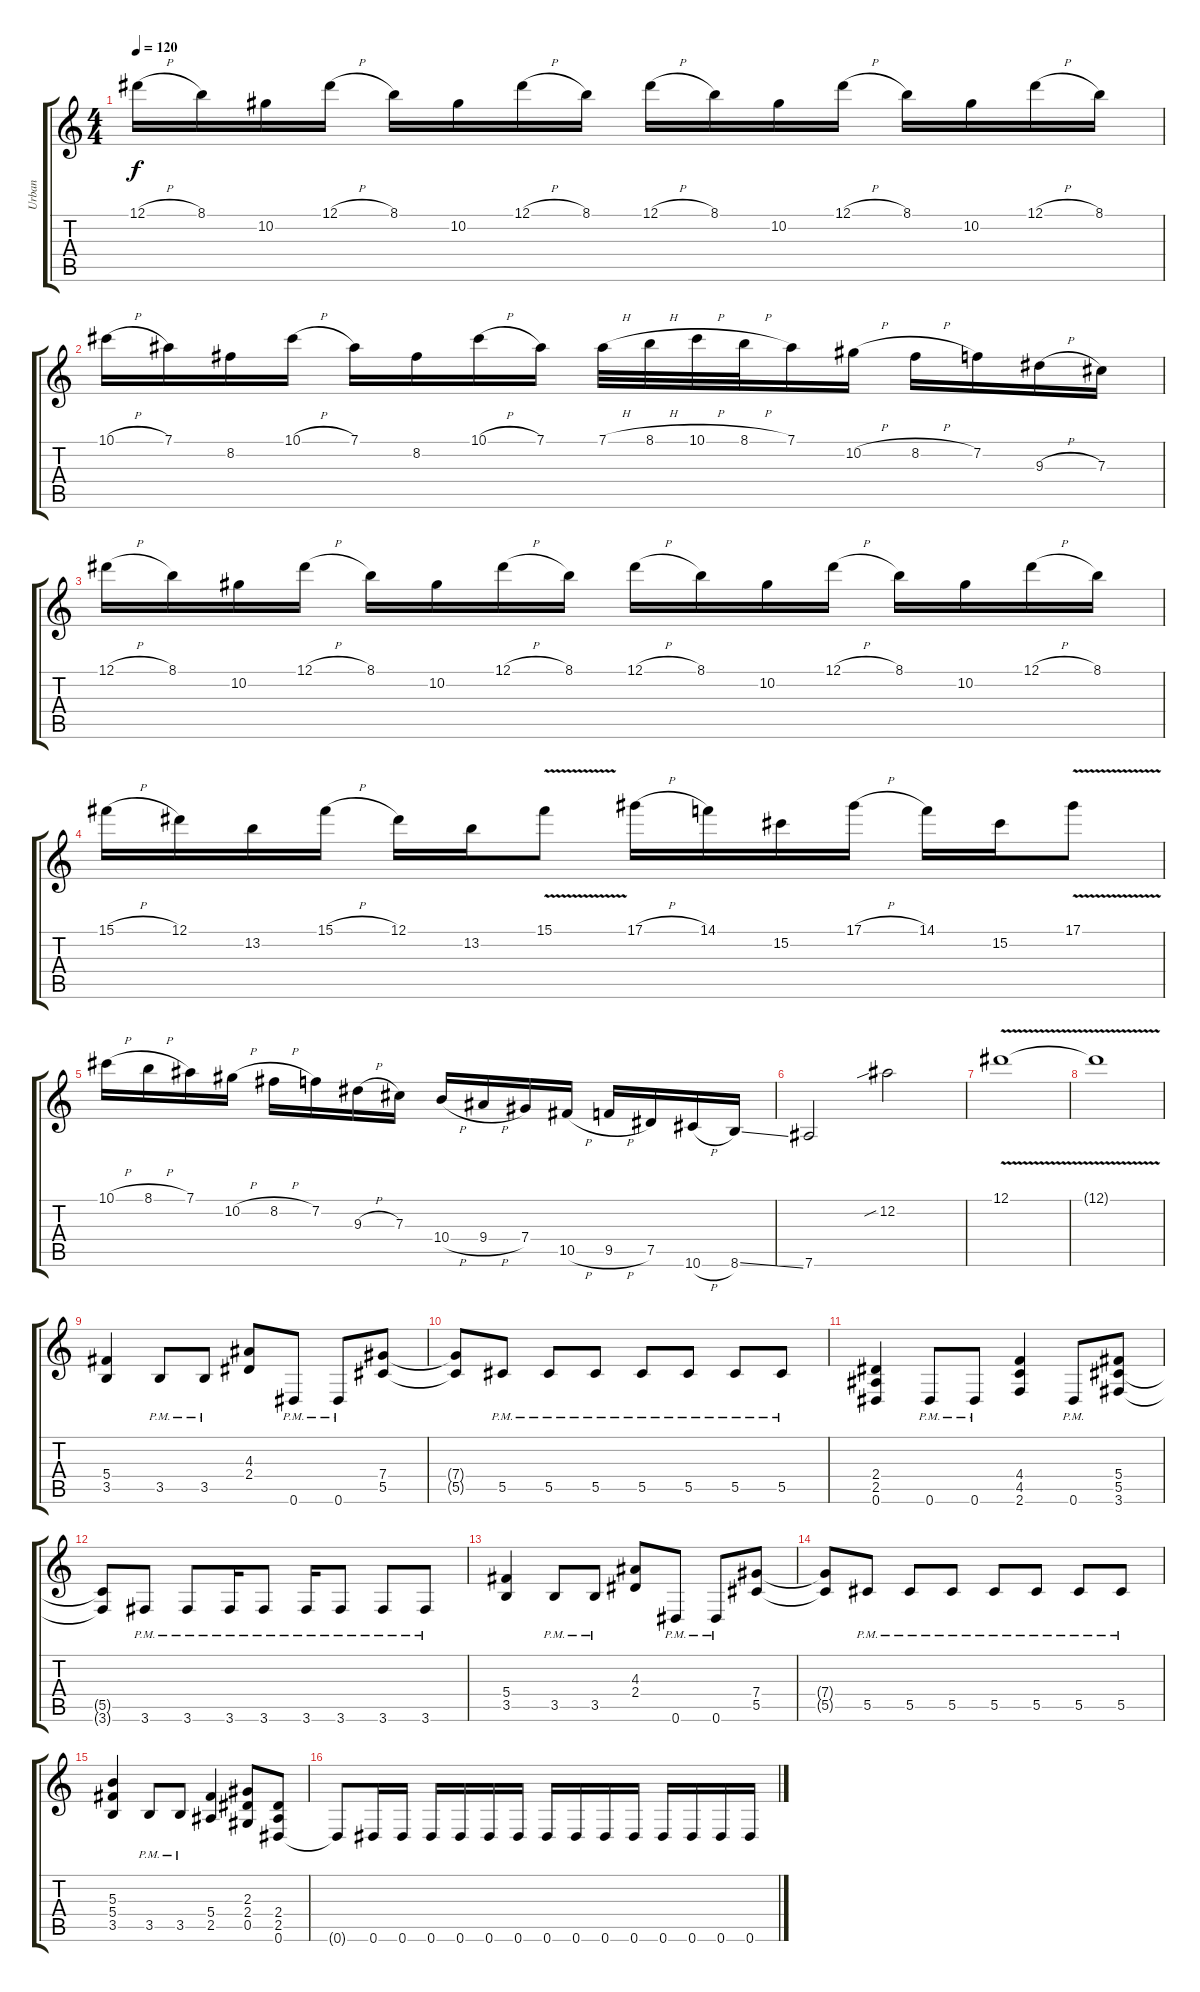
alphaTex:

\track ("Urban" "Urban") {instrument electricguitarclean}
\staff {score tabs}
\tuning (Eb4 Bb3 Gb3 Db3 Ab2 Eb2) {hide}
\ts (4 4)
\tempo 120
\clef g2
\ks c
12.1{h}.16{dy f} 8.1.16 10.2.16 12.1{h}.16 8.1.16 10.2.16 12.1{h}.16 8.1.16 12.1{h}.16 8.1.16 10.2.16 12.1{h}.16 8.1.16 10.2.16 12.1{h}.16 8.1.16 |
10.1{h}.16 7.1.16 8.2.16 10.1{h}.16 7.1.16 8.2.16 10.1{h}.16 7.1.16 7.1{h}.32 8.1{h}.32 10.1{h}.32 8.1{h}.32 7.1.16 10.2{h}.16 8.2{h}.16 7.2.16 9.3{h}.16 7.3.16 |
12.1{h}.16 8.1.16 10.2.16 12.1{h}.16 8.1.16 10.2.16 12.1{h}.16 8.1.16 12.1{h}.16 8.1.16 10.2.16 12.1{h}.16 8.1.16 10.2.16 12.1{h}.16 8.1.16 |
15.1{h}.16 12.1.16 13.2.16 15.1{h}.16 12.1.16 13.2.16 15.1{v}.8 17.1{h}.16 14.1.16 15.2.16 17.1{h}.16 14.1.16 15.2.16 17.1{v}.8 |
10.1{h}.16 8.1{h}.16 7.1.16 10.2{h}.16 8.2{h}.16 7.2.16 9.3{h}.16 7.3.16 10.4{h}.16 9.4{h}.16 7.4.16 10.5{h}.16 9.5{h}.16 7.5.16 10.6{h}.16 8.6{ss}.16 |
7.6.2 12.2{sib}.2 |
12.1{v}.1 |
12.1{t}.1 |
(5.4 3.5).4 3.5{pm}.8 3.5{pm}.8 (4.3 2.4).8 0.6{pm}.8 0.6{pm}.8 (7.4 5.5).8 |
(7.4{t} 5.5{t}).8 5.5{pm}.8 5.5{pm}.8 5.5{pm}.8 5.5{pm}.8 5.5{pm}.8 5.5{pm}.8 5.5{pm}.8 |
(2.4 2.5 0.6).4 0.6{pm}.8 0.6{pm}.8 (4.4 4.5 2.6).4 0.6{pm}.8 (5.4 5.5 3.6).8 |
(5.5{t} 3.6{t}).8 3.6{pm}.8 3.6{pm}.8 3.6{pm}.16 3.6{pm}.8 3.6{pm}.16 3.6{pm}.8 3.6{pm}.8 3.6{pm}.8 |
(5.4 3.5).4 3.5{pm}.8 3.5{pm}.8 (4.3 2.4).8 0.6{pm}.8 0.6{pm}.8 (7.4 5.5).8 |
(7.4{t} 5.5{t}).8 5.5{pm}.8 5.5{pm}.8 5.5{pm}.8 5.5{pm}.8 5.5{pm}.8 5.5{pm}.8 5.5{pm}.8 |
(5.3 5.4 3.5).4 3.5{pm}.8 3.5{pm}.8 (5.4 2.5).4 (2.3 2.4 0.5).8 (2.4 2.5 0.6).8 |
0.6{t}.8 0.6.16 0.6.16 0.6.16 0.6.16 0.6.16 0.6.16 0.6.16 0.6.16 0.6.16 0.6.16 0.6.16 0.6.16 0.6.16 0.6.16
